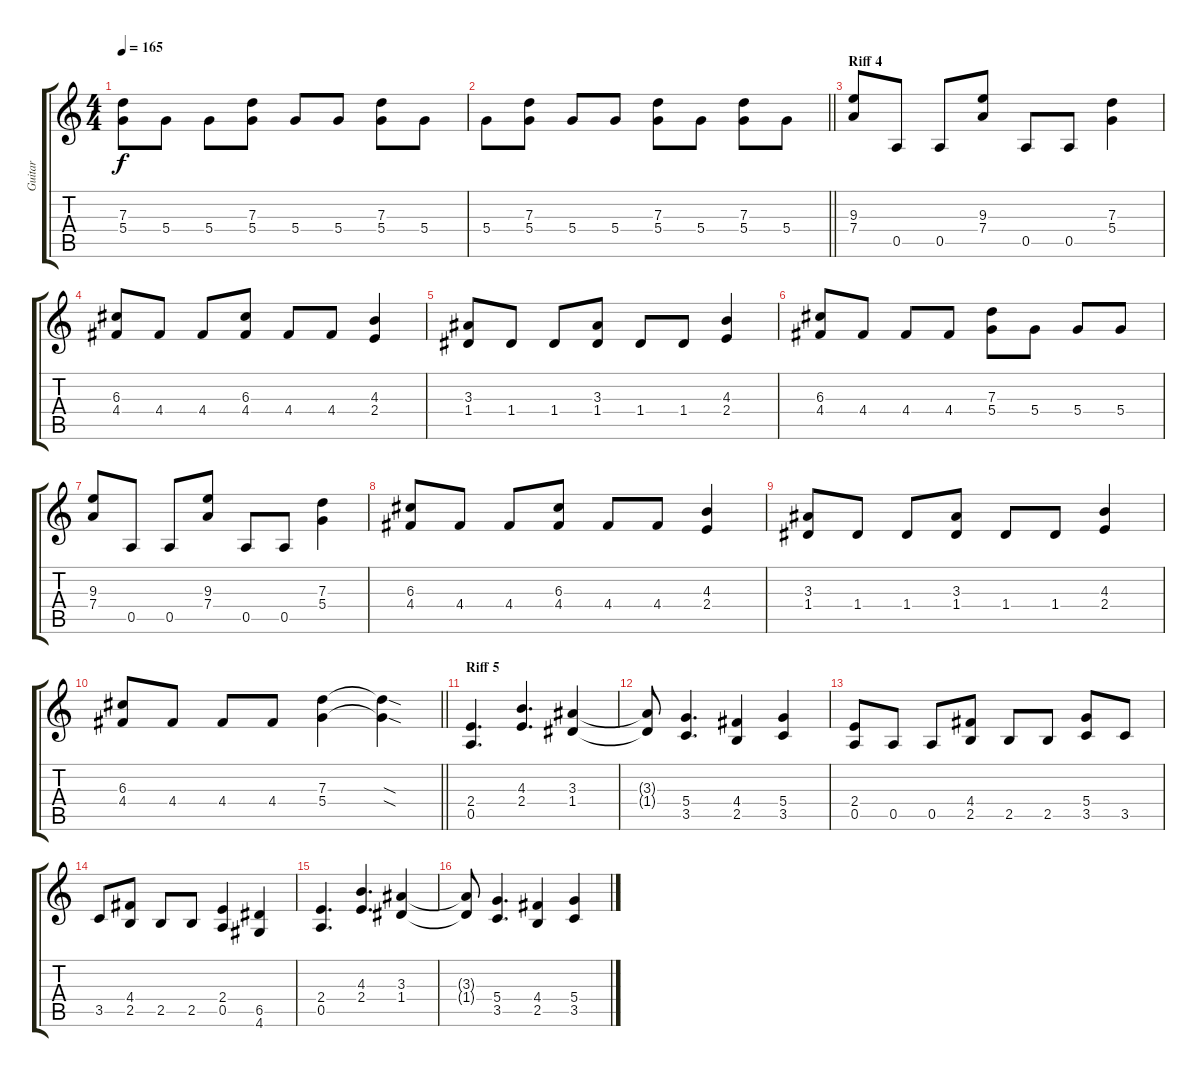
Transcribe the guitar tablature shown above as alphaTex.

\track ("Guitar" "Guitar") {instrument distortionguitar}
\staff {score tabs}
\tuning (E4 B3 G3 D3 A2 E2) {hide}
\ts (4 4)
\tempo 165
\clef g2
\ks c
(7.3 5.4).8{dy f} 5.4.8 5.4.8 (7.3 5.4).8 5.4.8 5.4.8 (7.3 5.4).8 5.4.8 |
\barLineRight lightlight
5.4.8 (7.3 5.4).8 5.4.8 5.4.8 (7.3 5.4).8 5.4.8 (7.3 5.4).8 5.4.8 |
\section ("" "Riff 4")
(9.3 7.4).8 0.5.8 0.5.8 (9.3 7.4).8 0.5.8 0.5.8 (7.3 5.4).4 |
(6.3 4.4).8 4.4.8 4.4.8 (6.3 4.4).8 4.4.8 4.4.8 (4.3 2.4).4 |
(3.3 1.4).8 1.4.8 1.4.8 (3.3 1.4).8 1.4.8 1.4.8 (4.3 2.4).4 |
(6.3 4.4).8 4.4.8 4.4.8 4.4.8 (7.3 5.4).8 5.4.8 5.4.8 5.4.8 |
(9.3 7.4).8 0.5.8 0.5.8 (9.3 7.4).8 0.5.8 0.5.8 (7.3 5.4).4 |
(6.3 4.4).8 4.4.8 4.4.8 (6.3 4.4).8 4.4.8 4.4.8 (4.3 2.4).4 |
(3.3 1.4).8 1.4.8 1.4.8 (3.3 1.4).8 1.4.8 1.4.8 (4.3 2.4).4 |
\barLineRight lightlight
(6.3 4.4).8 4.4.8 4.4.8 4.4.8 (7.3 5.4).4 (7.3{sod t} 5.4{sod t}).4 |
\section ("" "Riff 5")
(2.4 0.5).4{d} (4.3 2.4).4{d} (3.3 1.4).4 |
(3.3{t} 1.4{t}).8 (5.4 3.5).4{d} (4.4 2.5).4 (5.4 3.5).4 |
(2.4 0.5).8 0.5.8 0.5.8 (4.4 2.5).8 2.5.8 2.5.8 (5.4 3.5).8 3.5.8 |
3.5.8 (4.4 2.5).8 2.5.8 2.5.8 (2.4 0.5).4 (6.5 4.6).4 |
(2.4 0.5).4{d} (4.3 2.4).4{d} (3.3 1.4).4 |
(3.3{t} 1.4{t}).8 (5.4 3.5).4{d} (4.4 2.5).4 (5.4 3.5).4
